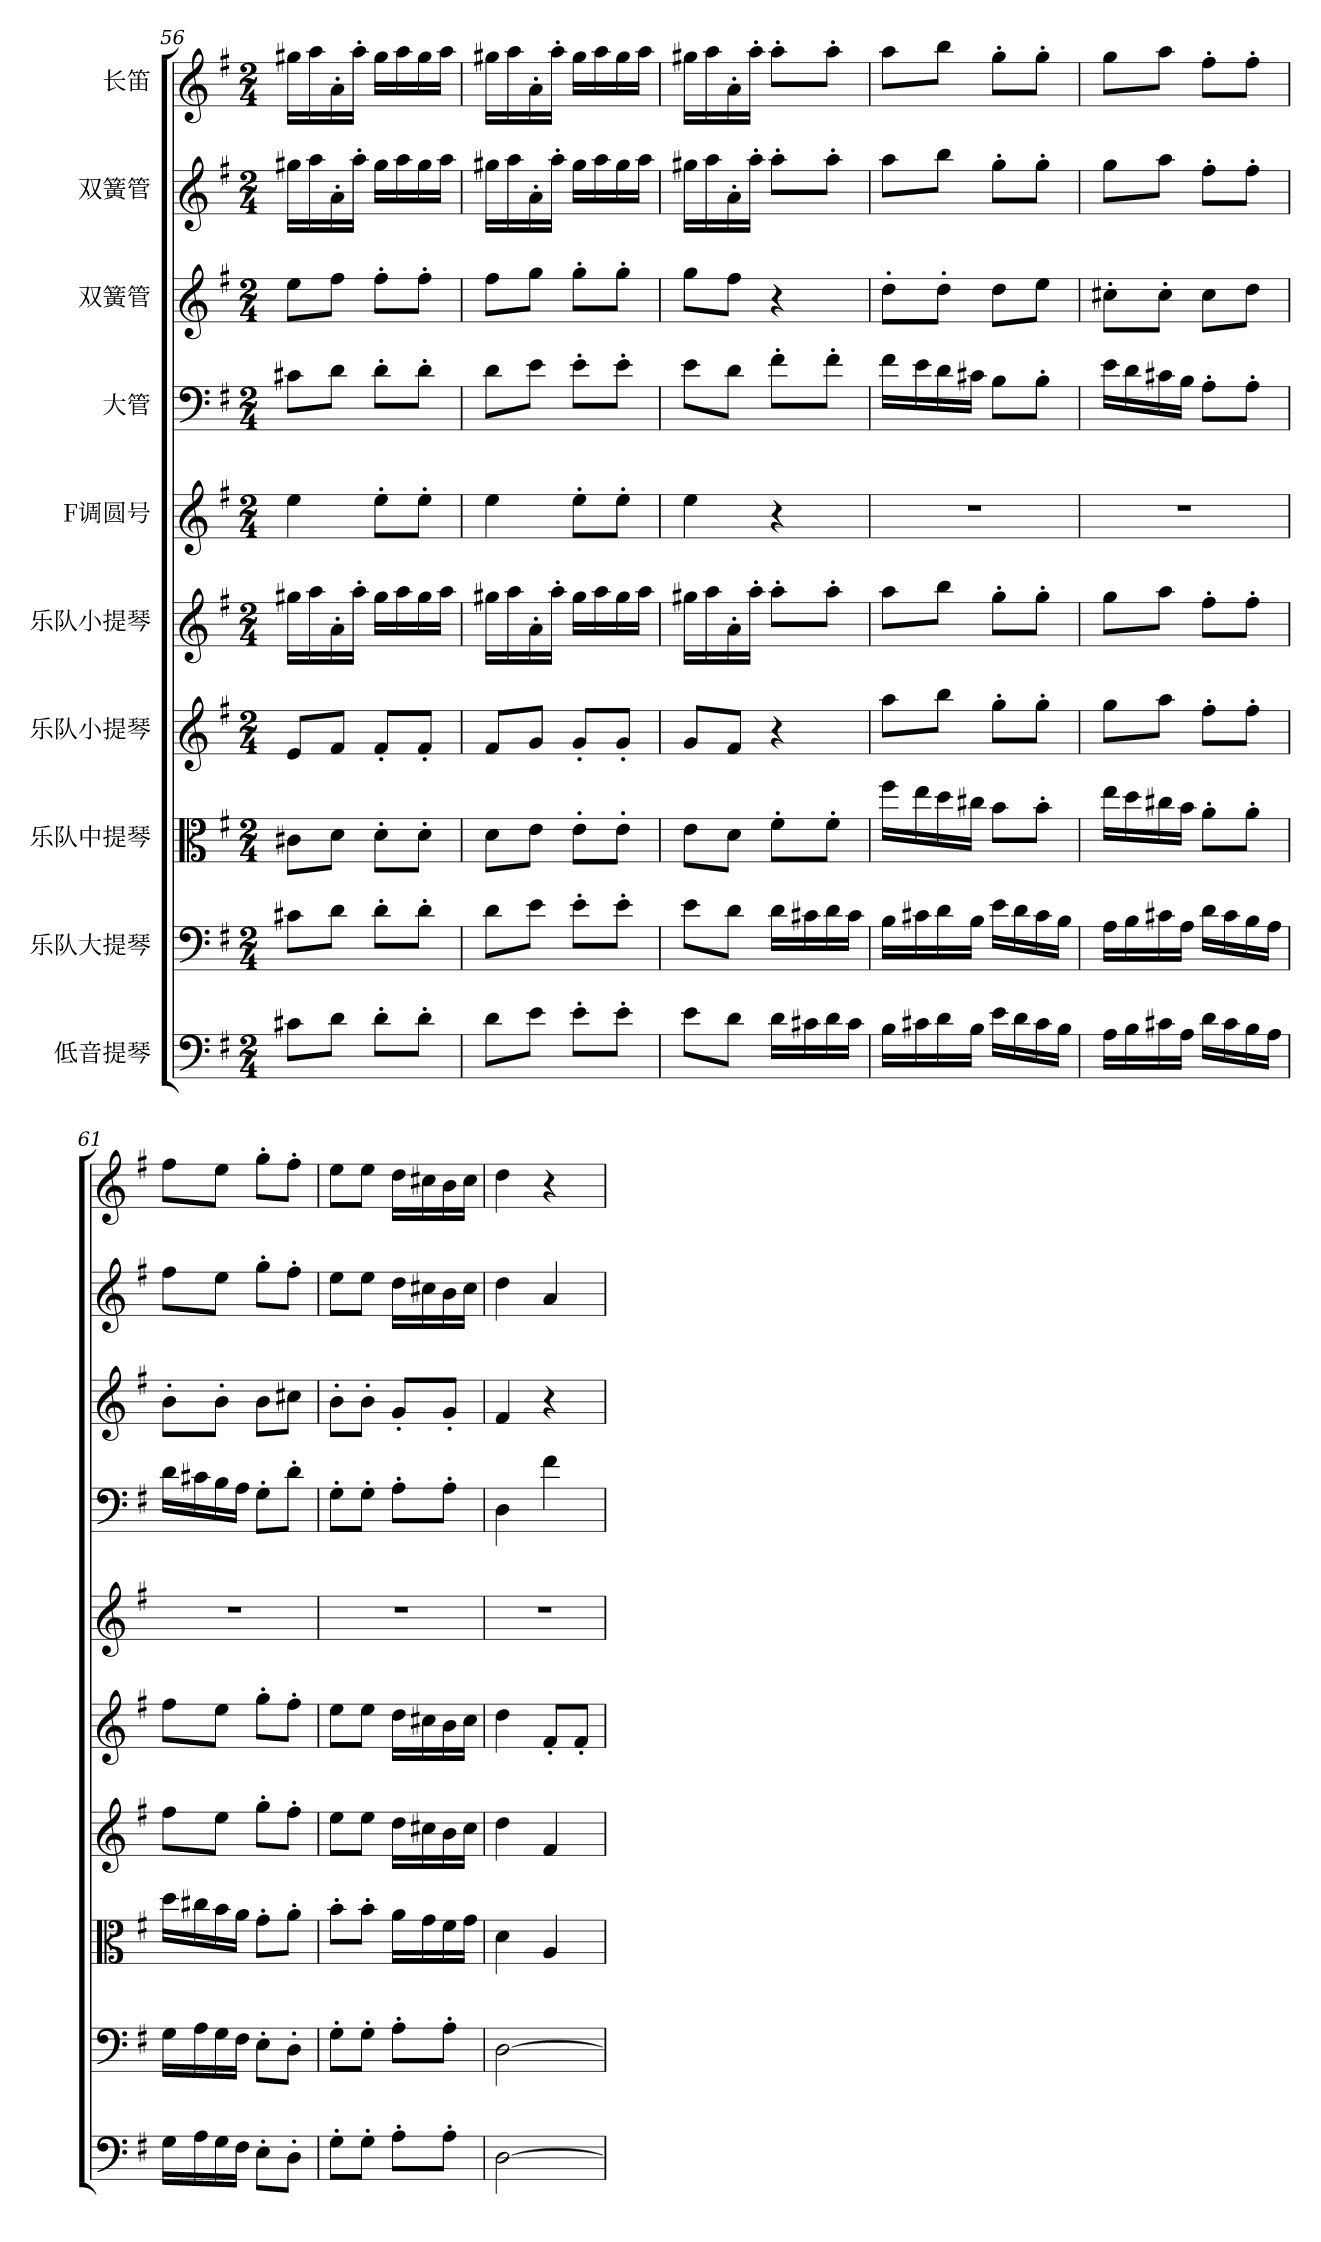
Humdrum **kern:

**kern	**kern	**kern	**kern	**kern	**kern	**kern	**kern	**kern	**kern
*part10	*part9	*part8	*part7	*part6	*part5	*part4	*part3	*part2	*part1
*staff10	*staff9	*staff8	*staff7	*staff6	*staff5	*staff4	*staff3	*staff2	*staff1
*I"低音提琴	*I"乐队大提琴	*I"乐队中提琴	*I"乐队小提琴	*I"乐队小提琴	*I"F调圆号	*I"大管	*I"双簧管	*I"双簧管	*I"长笛
*clefF4	*clefF4	*clefC3	*clefG2	*clefG2	*clefG2	*clefF4	*clefG2	*clefG2	*clefG2
*ITrd7c12	*	*	*	*	*ITrd4c7	*	*	*	*
*k[f#]	*k[f#]	*k[f#]	*k[f#]	*k[f#]	*k[]	*k[f#]	*k[f#]	*k[f#]	*k[f#]
*M2/4	*M2/4	*M2/4	*M2/4	*M2/4	*M2/4	*M2/4	*M2/4	*M2/4	*M2/4
=56	=56	=56	=56	=56	=56	=56	=56	=56	=56
8C#X\L	8c#X\L	8c#X\L	8e/L	16gg#X\LL	4a\	8c#X\L	8ee\L	16gg#X\LL	16gg#X\LL
.	.	.	.	16aa\	.	.	.	16aa\	16aa\
8D\J	8d\J	8d\J	8f#/J	16a'\	.	8d\J	8ff#\J	16a'\	16a'\
.	.	.	.	16aa'\JJ	.	.	.	16aa'\JJ	16aa'\JJ
8D'\L	8d'\L	8d'\L	8f#'/L	16gg#\LL	8a'\L	8d'\L	8ff#'\L	16gg#\LL	16gg#\LL
.	.	.	.	16aa\	.	.	.	16aa\	16aa\
8D'\J	8d'\J	8d'\J	8f#'/J	16gg#\	8a'\J	8d'\J	8ff#'\J	16gg#\	16gg#\
.	.	.	.	16aa\JJ	.	.	.	16aa\JJ	16aa\JJ
!!LO:PB:g=z
=57	=57	=57	=57	=57	=57	=57	=57	=57	=57
8D\L	8d\L	8d\L	8f#/L	16gg#X\LL	4a\	8d\L	8ff#\L	16gg#X\LL	16gg#X\LL
.	.	.	.	16aa\	.	.	.	16aa\	16aa\
8E\J	8e\J	8e\J	8g/J	16a'\	.	8e\J	8gg\J	16a'\	16a'\
.	.	.	.	16aa'\JJ	.	.	.	16aa'\JJ	16aa'\JJ
8E'\L	8e'\L	8e'\L	8g'/L	16gg#\LL	8a'\L	8e'\L	8gg'\L	16gg#\LL	16gg#\LL
.	.	.	.	16aa\	.	.	.	16aa\	16aa\
8E'\J	8e'\J	8e'\J	8g'/J	16gg#\	8a'\J	8e'\J	8gg'\J	16gg#\	16gg#\
.	.	.	.	16aa\JJ	.	.	.	16aa\JJ	16aa\JJ
=58	=58	=58	=58	=58	=58	=58	=58	=58	=58
8E\L	8e\L	8e\L	8g/L	16gg#X\LL	4a\	8e\L	8gg\L	16gg#X\LL	16gg#X\LL
.	.	.	.	16aa\	.	.	.	16aa\	16aa\
8D\J	8d\J	8d\J	8f#/J	16a'\	.	8d\J	8ff#\J	16a'\	16a'\
.	.	.	.	16aa'\JJ	.	.	.	16aa'\JJ	16aa'\JJ
16D\LL	16d\LL	8f#'\L	4r	8aa'\L	4r	8f#'\L	4r	8aa'\L	8aa'\L
16C#X\	16c#X\	.	.	.	.	.	.	.	.
16D\	16d\	8f#'\J	.	8aa'\J	.	8f#'\J	.	8aa'\J	8aa'\J
16C#\JJ	16c#\JJ	.	.	.	.	.	.	.	.
=59	=59	=59	=59	=59	=59	=59	=59	=59	=59
16BB\LL	16B\LL	16ff#\LL	8aa\L	8aa\L	2r	16f#\LL	8dd'\L	8aa\L	8aa\L
16C#X\	16c#X\	16ee\	.	.	.	16e\	.	.	.
16D\	16d\	16dd\	8bb\J	8bb\J	.	16d\	8dd'\J	8bb\J	8bb\J
16BB\JJ	16B\JJ	16cc#X\JJ	.	.	.	16c#X\JJ	.	.	.
16E\LL	16e\LL	8b\L	8gg'\L	8gg'\L	.	8B\L	8dd\L	8gg'\L	8gg'\L
16D\	16d\	.	.	.	.	.	.	.	.
16C#\	16c#\	8b'\J	8gg'\J	8gg'\J	.	8B'\J	8ee\J	8gg'\J	8gg'\J
16BB\JJ	16B\JJ	.	.	.	.	.	.	.	.
=60	=60	=60	=60	=60	=60	=60	=60	=60	=60
16AA\LL	16A\LL	16ee\LL	8gg\L	8gg\L	2r	16e\LL	8cc#X'\L	8gg\L	8gg\L
16BB\	16B\	16dd\	.	.	.	16d\	.	.	.
16C#X\	16c#X\	16cc#X\	8aa\J	8aa\J	.	16c#X\	8cc#'\J	8aa\J	8aa\J
16AA\JJ	16A\JJ	16b\JJ	.	.	.	16B\JJ	.	.	.
16D\LL	16d\LL	8a'\L	8ff#'\L	8ff#'\L	.	8A'\L	8cc#\L	8ff#'\L	8ff#'\L
16C#\	16c#\	.	.	.	.	.	.	.	.
16BB\	16B\	8a'\J	8ff#'\J	8ff#'\J	.	8A'\J	8dd\J	8ff#'\J	8ff#'\J
16AA\JJ	16A\JJ	.	.	.	.	.	.	.	.
!!LO:PB:g=z
=61	=61	=61	=61	=61	=61	=61	=61	=61	=61
16GG\LL	16G\LL	16dd\LL	8ff#\L	8ff#\L	2r	16d\LL	8b'\L	8ff#\L	8ff#\L
16AA\	16A\	16cc#X\	.	.	.	16c#X\	.	.	.
16GG\	16G\	16b\	8ee\J	8ee\J	.	16B\	8b'\J	8ee\J	8ee\J
16FF#\JJ	16F#\JJ	16a\JJ	.	.	.	16A\JJ	.	.	.
8EE'\L	8E'\L	8g'\L	8gg'\L	8gg'\L	.	8G'\L	8b\L	8gg'\L	8gg'\L
8DD'\J	8D'\J	8a'\J	8ff#'\J	8ff#'\J	.	8d'\J	8cc#X\J	8ff#'\J	8ff#'\J
=62	=62	=62	=62	=62	=62	=62	=62	=62	=62
8GG'\L	8G'\L	8b'\L	8ee\L	8ee\L	2r	8G'\L	8b'\L	8ee\L	8ee\L
8GG'\J	8G'\J	8b'\J	8ee\J	8ee\J	.	8G'\J	8b'\J	8ee\J	8ee\J
8AA'\L	8A'\L	16a\LL	16dd\LL	16dd\LL	.	8A'\L	8g'/L	16dd\LL	16dd\LL
.	.	16g\	16cc#X\	16cc#X\	.	.	.	16cc#X\	16cc#X\
8AA'\J	8A'\J	16f#\	16b\	16b\	.	8A'\J	8g'/J	16b\	16b\
.	.	16g\JJ	16cc#\JJ	16cc#\JJ	.	.	.	16cc#\JJ	16cc#\JJ
=63	=63	=63	=63	=63	=63	=63	=63	=63	=63
[2DD\	[2D\	4d\	4dd\	4dd\	2r	4D\	4f#/	4dd\	4dd\
.	.	4A/	4f#/	8f#'/L	.	4f#\	4r	4a/	4r
.	.	.	.	8f#'/J	.	.	.	.	.
=	=	=	=	=	=	=	=	=	=
*-	*-	*-	*-	*-	*-	*-	*-	*-	*-
